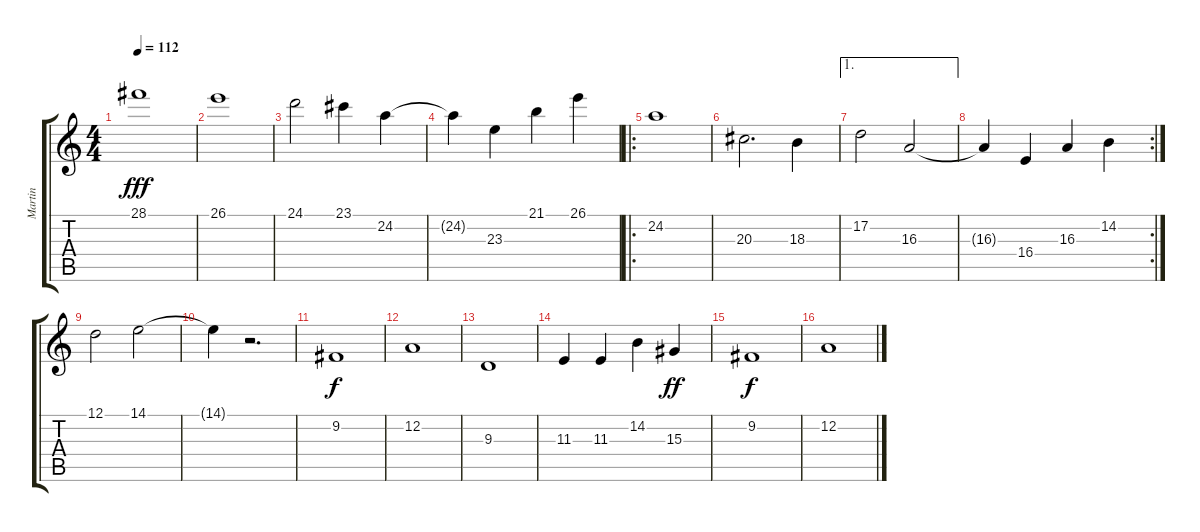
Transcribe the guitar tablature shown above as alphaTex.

\track ("Martin" "Martin") {instrument stringensemble1}
\staff {score tabs}
\tuning (D4 A3 F3 C3 G2 D2) {hide}
\ts (4 4)
\tempo 112
\clef g2
\ks c
28.1.1{dy fff} |
26.1.1 |
24.1.2 23.1.4 24.2.4 |
24.2{t}.4 23.3.4 21.1.4 26.1.4 |
\ro
24.2.1 |
20.3.2{d} 18.3.4 |
\ae 1
17.2.2 16.3.2 |
\rc 2
16.3{t}.4 16.4.4 16.3.4 14.2.4 |
12.1.2 14.1.2 |
14.1{t}.4 r.2{d} |
9.2.1{dy f} |
12.2.1 |
9.3.1 |
11.3.4 11.3.4 14.2.4 15.3.4{dy ff} |
9.2.1{dy f} |
12.2.1
